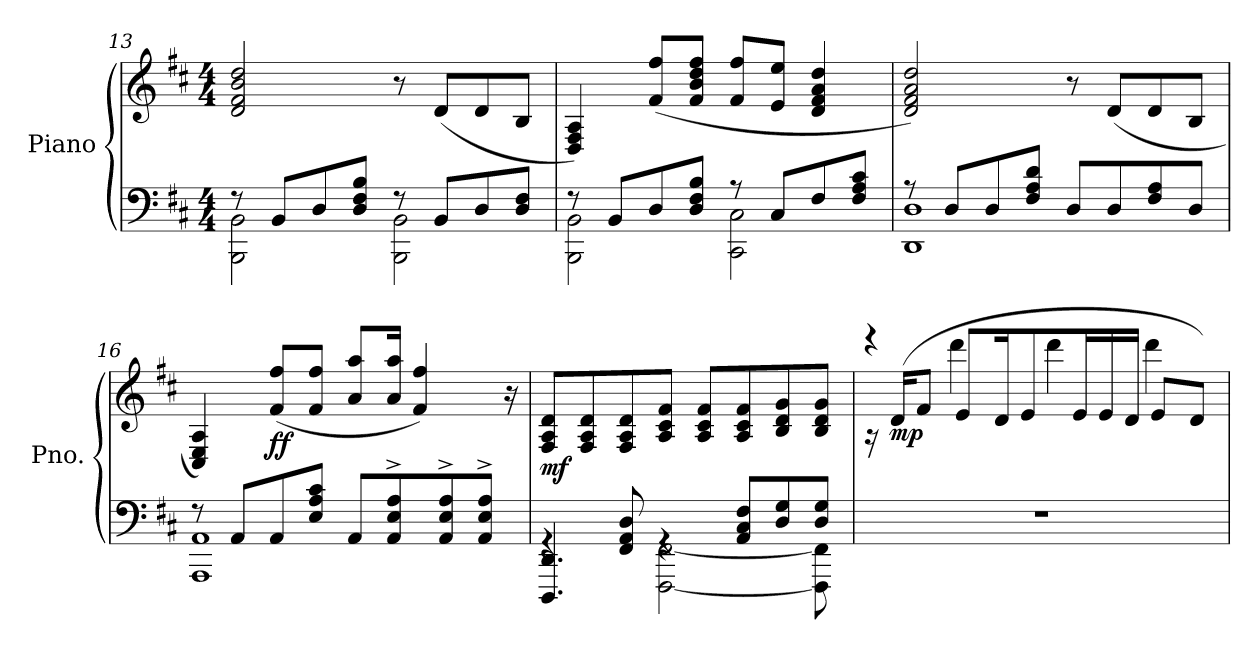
**kern	**kern	**dynam
*part1	*part1	*part1
*staff2	*staff1	*staff1/2
*I"Piano	*	*
*I'Pno.	*	*
*clefF4	*clefG2	*
*k[f#c#]	*k[f#c#]	*
*M4/4	*M4/4	*
=13	=13	=13
*^	*	*
8r	2BBB\ 2BB\	2d/ 2f#/ 2b/ 2dd/	.
8BB/L	.	.	.
8D/	.	.	.
8D/ 8F#/ 8B/J	.	.	.
8r	2BBB\ 2BB\	8r	.
8BB/L	.	(>8d/L	.
8D/	.	8d/	.
8D/ 8F#/J	.	8B/J	.
!!LO:LB:g=z
=14	=14	=14	=14
8r	2BBB\ 2BB\	4D/ 4F#/ 4A/)	.
8BB/L	.	.	.
8D/	.	(>8f#/ 8ff#/L	.
8D/ 8F#/ 8B/J	.	8f#/ 8b/ 8dd/ 8ff#/J	.
8r	2CC#\ 2C#\	8f#/ 8ff#/L	.
8C#/L	.	8e/ 8ee/J	.
8F#/	.	4d/ 4f#/ 4a/ 4dd/	.
8F#/ 8A/ 8c#/J	.	.	.
=15	=15	=15	=15
8r	1DD 1D	2d/ 2f#/ 2a/ 2dd/)	.
8D/L	.	.	.
8D/	.	.	.
8F#/ 8A/ 8d/J	.	.	.
8D/L	.	8r	.
8D/	.	(>8d/L	.
8F#/ 8A/	.	8d/	.
8D/J	.	8B/J	.
=16	=16	=16	=16
8r	1AAA 1AA	4C#/ 4E/ 4A/)	.
8AA/L	.	.	.
!	!	!	!LO:DY:b
8AA/	.	(>8f#/ 8ff#/L	ff
8E/ 8A/ 8c#/J	.	8f#/ 8ff#/J	.
8AA/L	.	8a/ 8aa/L	.
8AA/^ 8E/^ 8A/^	.	16a/ 16aa/Jk	.
.	.	4f#/ 4ff#/)	.
8AA/^ 8E/^ 8A/^	.	.	.
8AA/^ 8E/^ 8A/^J	.	.	.
.	.	16r	.
=17	=17	=17	=17
!	!	!	!LO:DY:b
4rGG	4.DDD/ 4.DD/	8F#/ 8A/ 8d/L	mf
.	.	8F#/ 8A/ 8d/	.
8FF#/ 8AA/ 8D/	.	8F#/ 8A/ 8d/	.
4rGG	[2FFF#\ [2FF#\	8A/ 8c#/ 8f#/J	.
.	.	8A/ 8c#/ 8f#/L	.
8AA/ 8C#/ 8F#/L	.	8A/ 8c#/ 8f#/	.
8D/ 8G/	.	8B/ 8d/ 8g/	.
8D/ 8G/J	8FFF#\] 8FF#\]	8B/ 8d/ 8g/J	.
*v	*v	*	*
!!LO:LB:g=z
=18	=18	=18
*	*^	*
1r	16rA	4reee	.
!	!	!	!LO:DY:b
.	(16d/KL	.	mp
.	8f#/J	.	.
.	8e/L	4ddd\	.
.	16d/K	.	.
.	8e/	.	.
.	.	4ddd\	.
.	16e/L	.	.
.	16e/	.	.
.	16d/JJ	.	.
.	8e/L	4ddd\	.
.	8d/J)	.	.
*	*v	*v	*
=	=	=
*-	*-	*-
